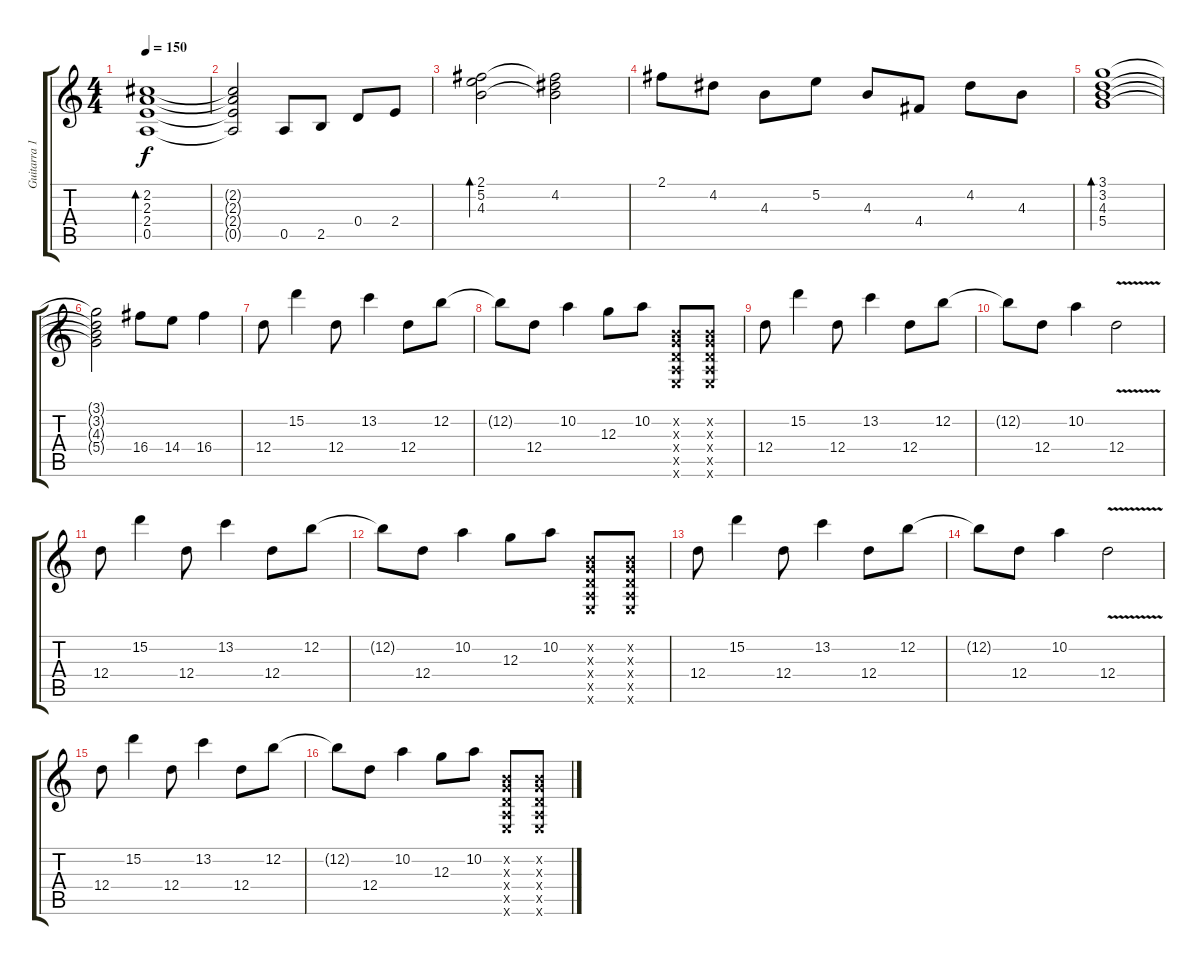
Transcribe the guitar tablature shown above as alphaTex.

\track ("Guitarra 1" "Guitarra 1") {instrument overdrivenguitar}
\staff {score tabs}
\tuning (E4 B3 G3 D3 A2 E2) {hide}
\ts (4 4)
\tempo 150
\clef g2
\ks c
(2.2 2.3 2.4 0.5).1{bd 480 dy f} |
(2.2{t} 2.3{t} 2.4{t} 0.5{t}).2 0.5.8 2.5.8 0.4.8 2.4.8 |
(2.1 5.2 4.3).2{bd 480} (2.1{t} 4.2 4.3{t}).2 |
2.1.8 4.2.8 4.3.8 5.2.8 4.3.8 4.4.8 4.2.8 4.3.8 |
(3.1 3.2 4.3 5.4).1{bd 480} |
(3.1{t} 3.2{t} 4.3{t} 5.4{t}).2 16.4.8 14.4.8 16.4.4 |
12.4.8{instrument overdrivenguitar} 15.2.4 12.4.8 13.2.4 12.4.8 12.2.8 |
12.2{t}.8 12.4.8 10.2.4 12.3.8 10.2.8 (0.2{x} 0.3{x} 0.4{x} 0.5{x} 0.6{x}).8 (0.2{x} 0.3{x} 0.4{x} 0.5{x} 0.6{x}).8 |
12.4.8 15.2.4 12.4.8 13.2.4 12.4.8 12.2.8 |
12.2{t}.8 12.4.8 10.2.4 12.4{v}.2 |
12.4.8 15.2.4 12.4.8 13.2.4 12.4.8 12.2.8 |
12.2{t}.8 12.4.8 10.2.4 12.3.8 10.2.8 (0.2{x} 0.3{x} 0.4{x} 0.5{x} 0.6{x}).8 (0.2{x} 0.3{x} 0.4{x} 0.5{x} 0.6{x}).8 |
12.4.8 15.2.4 12.4.8 13.2.4 12.4.8 12.2.8 |
12.2{t}.8 12.4.8 10.2.4 12.4{v}.2 |
12.4.8 15.2.4 12.4.8 13.2.4 12.4.8 12.2.8 |
12.2{t}.8 12.4.8 10.2.4 12.3.8 10.2.8 (0.2{x} 0.3{x} 0.4{x} 0.5{x} 0.6{x}).8 (0.2{x} 0.3{x} 0.4{x} 0.5{x} 0.6{x}).8
